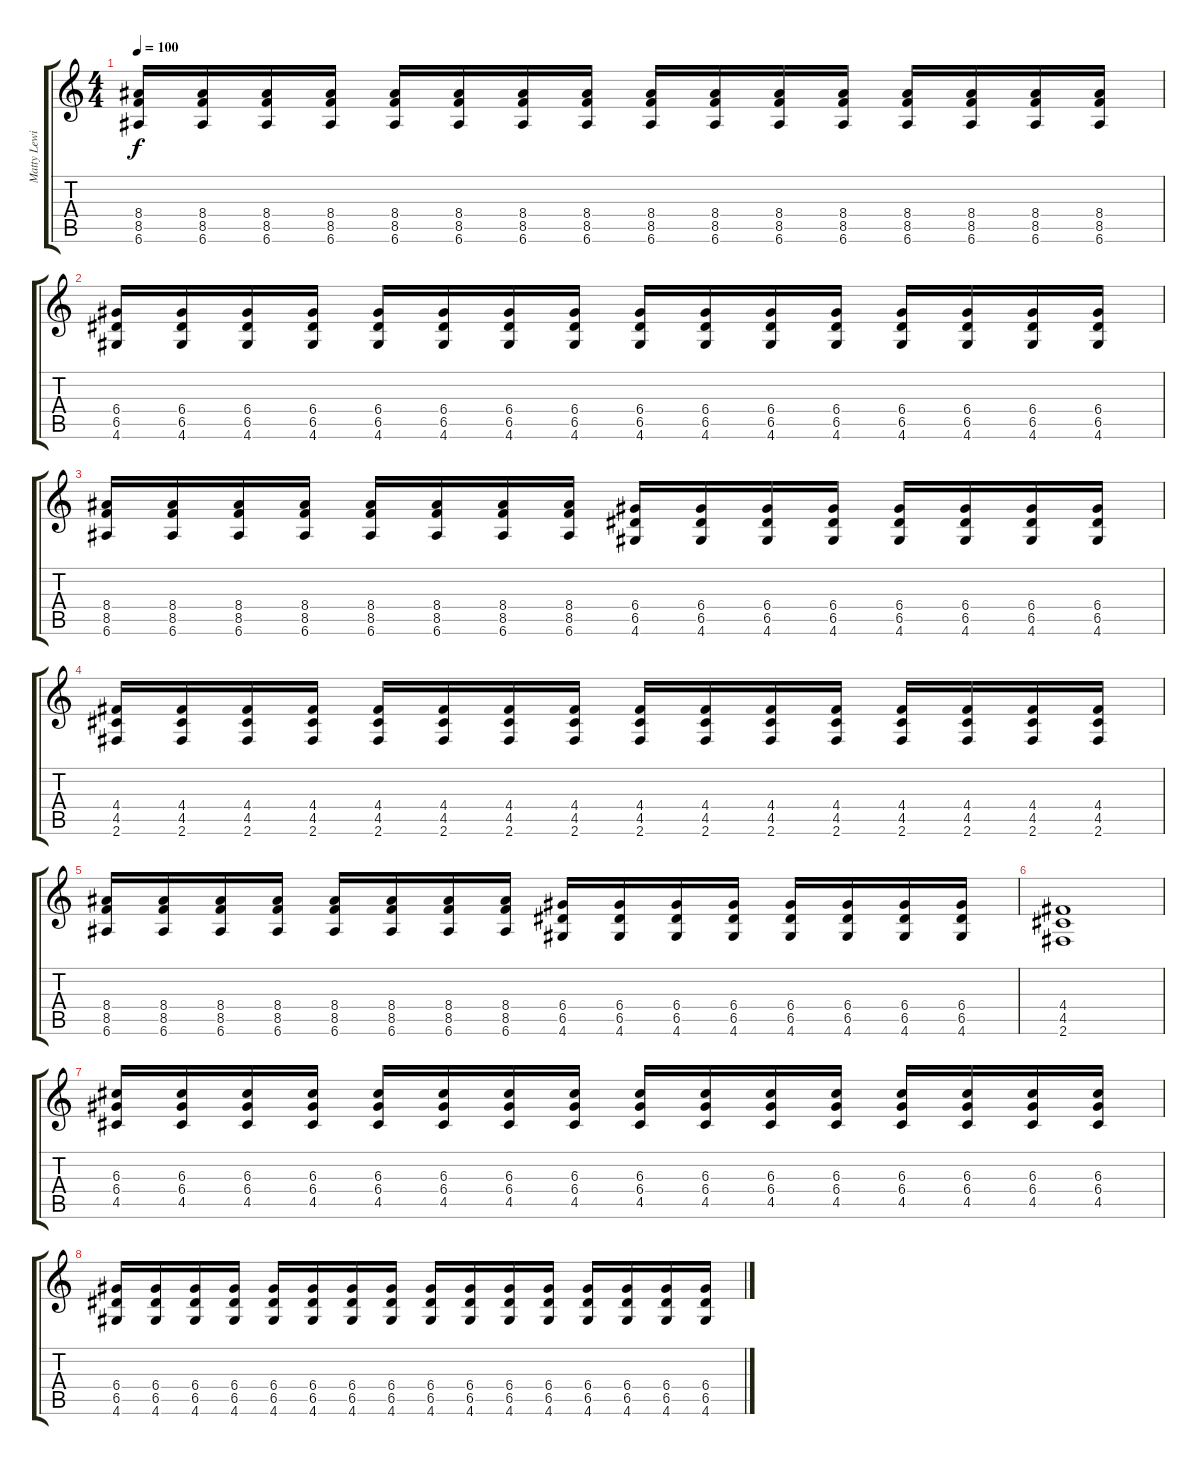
\track ("Matty Lewis" "Matty Lewi") {instrument distortionguitar}
\staff {score tabs}
\tuning (E4 B3 G3 D3 A2 E2) {hide}
\ts (4 4)
\tempo 100
\clef g2
\ks c
(8.4 8.5 6.6).16{dy f} (8.4 8.5 6.6).16 (8.4 8.5 6.6).16 (8.4 8.5 6.6).16 (8.4 8.5 6.6).16 (8.4 8.5 6.6).16 (8.4 8.5 6.6).16 (8.4 8.5 6.6).16 (8.4 8.5 6.6).16 (8.4 8.5 6.6).16 (8.4 8.5 6.6).16 (8.4 8.5 6.6).16 (8.4 8.5 6.6).16 (8.4 8.5 6.6).16 (8.4 8.5 6.6).16 (8.4 8.5 6.6).16 |
(6.4 6.5 4.6).16 (6.4 6.5 4.6).16 (6.4 6.5 4.6).16 (6.4 6.5 4.6).16 (6.4 6.5 4.6).16 (6.4 6.5 4.6).16 (6.4 6.5 4.6).16 (6.4 6.5 4.6).16 (6.4 6.5 4.6).16 (6.4 6.5 4.6).16 (6.4 6.5 4.6).16 (6.4 6.5 4.6).16 (6.4 6.5 4.6).16 (6.4 6.5 4.6).16 (6.4 6.5 4.6).16 (6.4 6.5 4.6).16 |
(8.4 8.5 6.6).16 (8.4 8.5 6.6).16 (8.4 8.5 6.6).16 (8.4 8.5 6.6).16 (8.4 8.5 6.6).16 (8.4 8.5 6.6).16 (8.4 8.5 6.6).16 (8.4 8.5 6.6).16 (6.4 6.5 4.6).16 (6.4 6.5 4.6).16 (6.4 6.5 4.6).16 (6.4 6.5 4.6).16 (6.4 6.5 4.6).16 (6.4 6.5 4.6).16 (6.4 6.5 4.6).16 (6.4 6.5 4.6).16 |
(4.4 4.5 2.6).16 (4.4 4.5 2.6).16 (4.4 4.5 2.6).16 (4.4 4.5 2.6).16 (4.4 4.5 2.6).16 (4.4 4.5 2.6).16 (4.4 4.5 2.6).16 (4.4 4.5 2.6).16 (4.4 4.5 2.6).16 (4.4 4.5 2.6).16 (4.4 4.5 2.6).16 (4.4 4.5 2.6).16 (4.4 4.5 2.6).16 (4.4 4.5 2.6).16 (4.4 4.5 2.6).16 (4.4 4.5 2.6).16 |
(8.4 8.5 6.6).16 (8.4 8.5 6.6).16 (8.4 8.5 6.6).16 (8.4 8.5 6.6).16 (8.4 8.5 6.6).16 (8.4 8.5 6.6).16 (8.4 8.5 6.6).16 (8.4 8.5 6.6).16 (6.4 6.5 4.6).16 (6.4 6.5 4.6).16 (6.4 6.5 4.6).16 (6.4 6.5 4.6).16 (6.4 6.5 4.6).16 (6.4 6.5 4.6).16 (6.4 6.5 4.6).16 (6.4 6.5 4.6).16 |
(4.4 4.5 2.6).1 |
(6.3 6.4 4.5).16 (6.3 6.4 4.5).16 (6.3 6.4 4.5).16 (6.3 6.4 4.5).16 (6.3 6.4 4.5).16 (6.3 6.4 4.5).16 (6.3 6.4 4.5).16 (6.3 6.4 4.5).16 (6.3 6.4 4.5).16 (6.3 6.4 4.5).16 (6.3 6.4 4.5).16 (6.3 6.4 4.5).16 (6.3 6.4 4.5).16 (6.3 6.4 4.5).16 (6.3 6.4 4.5).16 (6.3 6.4 4.5).16 |
(6.4 6.5 4.6).16 (6.4 6.5 4.6).16 (6.4 6.5 4.6).16 (6.4 6.5 4.6).16 (6.4 6.5 4.6).16 (6.4 6.5 4.6).16 (6.4 6.5 4.6).16 (6.4 6.5 4.6).16 (6.4 6.5 4.6).16 (6.4 6.5 4.6).16 (6.4 6.5 4.6).16 (6.4 6.5 4.6).16 (6.4 6.5 4.6).16 (6.4 6.5 4.6).16 (6.4 6.5 4.6).16 (6.4 6.5 4.6).16
